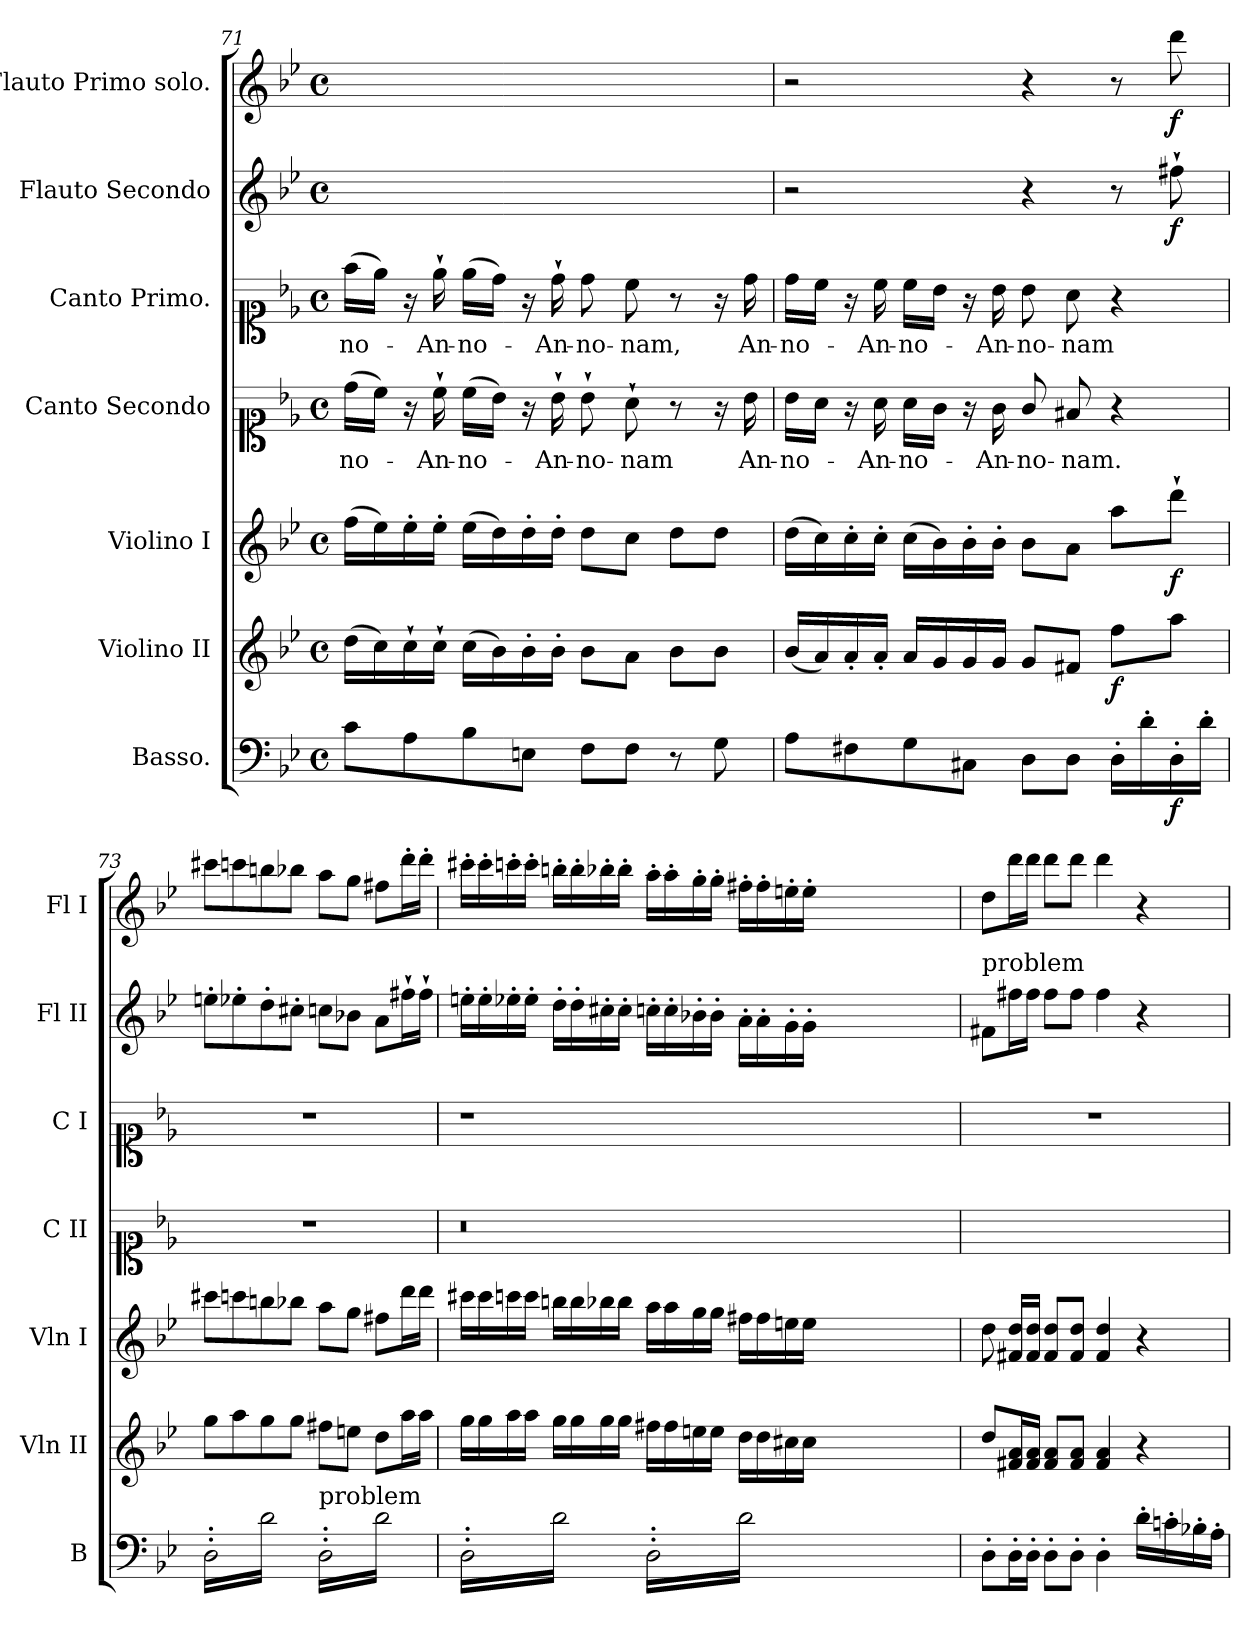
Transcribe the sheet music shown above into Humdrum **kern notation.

**kern	**dynam	**kern	**dynam	**kern	**dynam	**kern	**text	**kern	**text	**kern	**dynam	**kern	**dynam
*part7	*part7	*part6	*part6	*part5	*part5	*part4	*part4	*part3	*part3	*part2	*part2	*part1	*part1
*staff7	*staff7	*staff6	*staff6	*staff5	*staff5	*staff4	*staff4	*staff3	*staff3	*staff2	*staff2	*staff1	*staff1
*I"Basso.	*	*I"Violino II	*	*I"Violino I	*	*I"Canto Secondo	*	*I"Canto Primo.	*	*I"Flauto Secondo	*	*I"Flauto Primo solo.	*
*I'B	*	*I'Vln II	*	*I'Vln I	*	*I'C II	*	*I'C I	*	*I'Fl II	*	*I'Fl I	*
*clefF4	*	*clefG2	*	*clefG2	*	*clefC1	*	*clefC1	*	*clefG2	*	*clefG2	*
*k[b-e-]	*	*k[b-e-]	*	*k[b-e-]	*	*k[b-e-]	*	*k[b-e-]	*	*k[b-e-]	*	*k[b-e-]	*
*g:	*	*g:	*	*g:	*	*g:	*	*g:	*	*g:	*	*g:	*
*M4/4	*	*M4/4	*	*M4/4	*	*M4/4	*	*M4/4	*	*M4/4	*	*M4/4	*
*met(c)	*	*met(c)	*	*met(c)	*	*met(c)	*	*met(c)	*	*met(c)	*	*met(c)	*
=71	=71	=71	=71	=71	=71	=71	=71	=71	=71	=71	=71	=71	=71
8c\L	.	(16dd\LL	.	(16ff\LL	.	(16dd\LL	-no-	(16ff\LL	-no-	1ryy	.	1ryy	.
.	.	16cc\)	.	16ee-\)	.	16cc\JJ)	.	16ee-\JJ)	.	.	.	.	.
8A\	.	16cc`\	.	16ee-'\	.	16r	.	16r	.	.	.	.	.
.	.	16cc`\JJ	.	16ee-'\JJ	.	16cc`\	-An-	16ee-`\	-An-	.	.	.	.
8B-\	.	(16cc\LL	.	(16ee-\LL	.	(16cc\LL	-no-	(16ee-\LL	-no-	.	.	.	.
.	.	16b-\)	.	16dd\)	.	16b-\JJ)	.	16dd\JJ)	.	.	.	.	.
8En\J	.	16b-'\	.	16dd'\	.	16r	.	16r	.	.	.	.	.
.	.	16b-'\JJ	.	16dd'\JJ	.	16b-`\	-An-	16dd`\	-An-	.	.	.	.
8F\L	.	8b-\L	.	8dd\L	.	8b-`\	-no-	8dd\	-no-	.	.	.	.
8F\J	.	8a\J	.	8cc\J	.	8a`\	-nam	8cc\	-nam,	.	.	.	.
8r	.	8b-\L	.	8dd\L	.	8r	.	8r	.	.	.	.	.
8G\	.	8b-\J	.	8dd\J	.	16r	.	16r	.	.	.	.	.
.	.	.	.	.	.	16b-\	An-	16dd\	An-	.	.	.	.
=72	=72	=72	=72	=72	=72	=72	=72	=72	=72	=72	=72	=72	=72
8A\L	.	(16b-/LL	.	(16dd\LL	.	16b-\LL	-no-	16dd\LL	-no-	2r	.	2r	.
.	.	16a/)	.	16cc\)	.	16a\JJ	.	16cc\JJ	.	.	.	.	.
8F#X\	.	16a'/	.	16cc'\	.	16r	.	16r	.	.	.	.	.
.	.	16a'/JJ	.	16cc'\JJ	.	16a\	-An-	16cc\	-An-	.	.	.	.
8G\	.	16a/LL	.	(16cc\LL	.	16a\LL	-no-	16cc\LL	-no-	.	.	.	.
.	.	16g/	.	16b-\)	.	16g\JJ	.	16b-\JJ	.	.	.	.	.
8C#X\J	.	16g/	.	16b-'\	.	16r	.	16r	.	.	.	.	.
.	.	16g/JJ	.	16b-'\JJ	.	16g\	-An-	16b-\	-An-	.	.	.	.
8D\L	.	8g/L	.	8b-\L	.	8g/	-no-	8b-\	-no-	4r	.	4r	.
8D\J	.	8f#X/J	.	8a\J	.	8f#X/	-nam.	8a\	-nam	.	.	.	.
16D'\LL	.	8ff\L	f	8aa\L	.	4r	.	4r	.	8r	.	8r	.
16d'\	.	.	.	.	.	.	.	.	.	.	.	.	.
!	!	!	!	!	!	!	!	!	!	!	!LO:DY:b	!	!LO:DY:b
16D'\	f	8aa\J	.	8ddd`\J	f	.	.	.	.	8ff#X`\	f	8ddd\	f
16d'\JJ	.	.	.	.	.	.	.	.	.	.	.	.	.
=73	=73	=73	=73	=73	=73	=73	=73	=73	=73	=73	=73	=73	=73
!LO:TX:a:t=problem	!	!	!	!	!	!	!	!	!	!	!	!	!
!LO:TX:a:t=problem	!	!	!	!	!	!	!	!	!	!	!	!	!
*tremolo	*	*	*	*	*	*	*	*	*	*	*	*	*
16D'\LL	.	8gg\L	.	8ccc#X\L	.	1r	.	1r	.	8een'\L	.	8ccc#X\L	.
16d\	.	.	.	.	.	.	.	.	.	.	.	.	.
16D'\	.	8aa\	.	8cccn\	.	.	.	.	.	8ee-X'\	.	8cccn\	.
16d\	.	.	.	.	.	.	.	.	.	.	.	.	.
16D'\	.	8gg\	.	8bbn\	.	.	.	.	.	8dd'\	.	8bbn\	.
16d\	.	.	.	.	.	.	.	.	.	.	.	.	.
16D'\	.	8gg\J	.	8bb-X\J	.	.	.	.	.	8cc#X'\J	.	8bb-X\J	.
16d\JJ	.	.	.	.	.	.	.	.	.	.	.	.	.
!LO:TX:a:t=problem	!	!	!	!	!	!	!	!	!	!	!	!	!
16D'\LL	.	8ff#X\L	.	8aa\L	.	.	.	.	.	8ccn\L	.	8aa\L	.
16d\	.	.	.	.	.	.	.	.	.	.	.	.	.
16D'\	.	8een\J	.	8gg\J	.	.	.	.	.	8b-X\J	.	8gg\J	.
16d\	.	.	.	.	.	.	.	.	.	.	.	.	.
16D'\	.	8dd\L	.	8ff#X\L	.	.	.	.	.	8a\L	.	8ff#X\L	.
16d\	.	.	.	.	.	.	.	.	.	.	.	.	.
16D'\	.	16aa\L	.	16ddd\L	.	.	.	.	.	16ff#X`\L	.	16ddd'\L	.
16d\JJ	.	16aa\JJ	.	16ddd\JJ	.	.	.	.	.	16ff#`\JJ	.	16ddd'\JJ	.
=74	=74	=74	=74	=74	=74	=74	=74	=74	=74	=74	=74	=74	=74
16D'\LL	.	16gg\LL	.	16ccc#X\LL	.	0.r	.	1r	.	16een'\LL	.	16ccc#X'\LL	.
16d\	.	16gg\	.	16ccc#\	.	.	.	.	.	16ee'\	.	16ccc#'\	.
16D'\	.	16aa\	.	16cccn\	.	.	.	.	.	16ee-X'\	.	16cccn'\	.
16d\	.	16aa\JJ	.	16ccc\JJ	.	.	.	.	.	16ee-'\JJ	.	16ccc'\JJ	.
16D'\	.	16gg\LL	.	16bbn\LL	.	.	.	.	.	16dd'\LL	.	16bbn'\LL	.
16d\	.	16gg\	.	16bb\	.	.	.	.	.	16dd'\	.	16bb'\	.
16D'\	.	16gg\	.	16bb-X\	.	.	.	.	.	16cc#X'\	.	16bb-X'\	.
16d\JJ	.	16gg\JJ	.	16bb-\JJ	.	.	.	.	.	16cc#'\JJ	.	16bb-'\JJ	.
16D'\LL	.	16ff#X\LL	.	16aa\LL	.	.	.	.	.	16ccn'\LL	.	16aa'\LL	.
16d\	.	16ff#\	.	16aa\	.	.	.	.	.	16cc'\	.	16aa'\	.
16D'\	.	16een\	.	16gg\	.	.	.	.	.	16b-X'\	.	16gg'\	.
16d\	.	16ee\JJ	.	16gg\JJ	.	.	.	.	.	16b-'\JJ	.	16gg'\JJ	.
16D'\	.	16dd\LL	.	16ff#X\LL	.	.	.	.	.	16a'\LL	.	16ff#X'\LL	.
16d\	.	16dd\	.	16ff#\	.	.	.	.	.	16a'\	.	16ff#'\	.
16D'\	.	16cc#X\	.	16een\	.	.	.	.	.	16g'\	.	16een'\	.
16d\JJ	.	16cc#\JJ	.	16ee\JJ	.	.	.	.	.	16g'\JJ	.	16ee'\JJ	.
*Xtremolo	*	*	*	*	*	*	*	*	*	*	*	*	*
0ryy	.	0ryy	.	0ryy	.	.	.	0ryy	.	0ryy	.	0ryy	.
.	.	.	.	.	.	.	.	.	.	.	.	.	.
.	.	.	.	.	.	.	.	.	.	.	.	.	.
.	.	.	.	.	.	.	.	.	.	.	.	.	.
=75	=75	=75	=75	=75	=75	=75	=75	=75	=75	=75	=75	=75	=75
!	!	!	!	!	!	!	!	!	!	!LO:TX:a:t=problem	!	!	!
8D'\L	.	8dd/L	.	8dd\	.	1ryy	.	1r	.	8f#X/L	.	8dd\L	.
16D'\L	.	16f#X/ 16a/L	.	16f#X/ 16dd/LL	.	.	.	.	.	16ff#X\L	.	16ddd\L	.
16D'\JJ	.	16f#/ 16a/JJ	.	16f#/ 16dd/JJ	.	.	.	.	.	16ff#\JJ	.	16ddd\JJ	.
8D'\L	.	8f#/ 8a/L	.	8f#/ 8dd/L	.	.	.	.	.	8ff#\L	.	8ddd\L	.
8D'\J	.	8f#/ 8a/J	.	8f#/ 8dd/J	.	.	.	.	.	8ff#\J	.	8ddd\J	.
4D'\	.	4f#/ 4a/	.	4f#/ 4dd/	.	.	.	.	.	4ff#\	.	4ddd\	.
16d'\LL	.	4r	.	4r	.	.	.	.	.	4r	.	4r	.
16cn'\	.	.	.	.	.	.	.	.	.	.	.	.	.
16B-X'\	.	.	.	.	.	.	.	.	.	.	.	.	.
16A'\JJ	.	.	.	.	.	.	.	.	.	.	.	.	.
=	=	=	=	=	=	=	=	=	=	=	=	=	=
*-	*-	*-	*-	*-	*-	*-	*-	*-	*-	*-	*-	*-	*-
